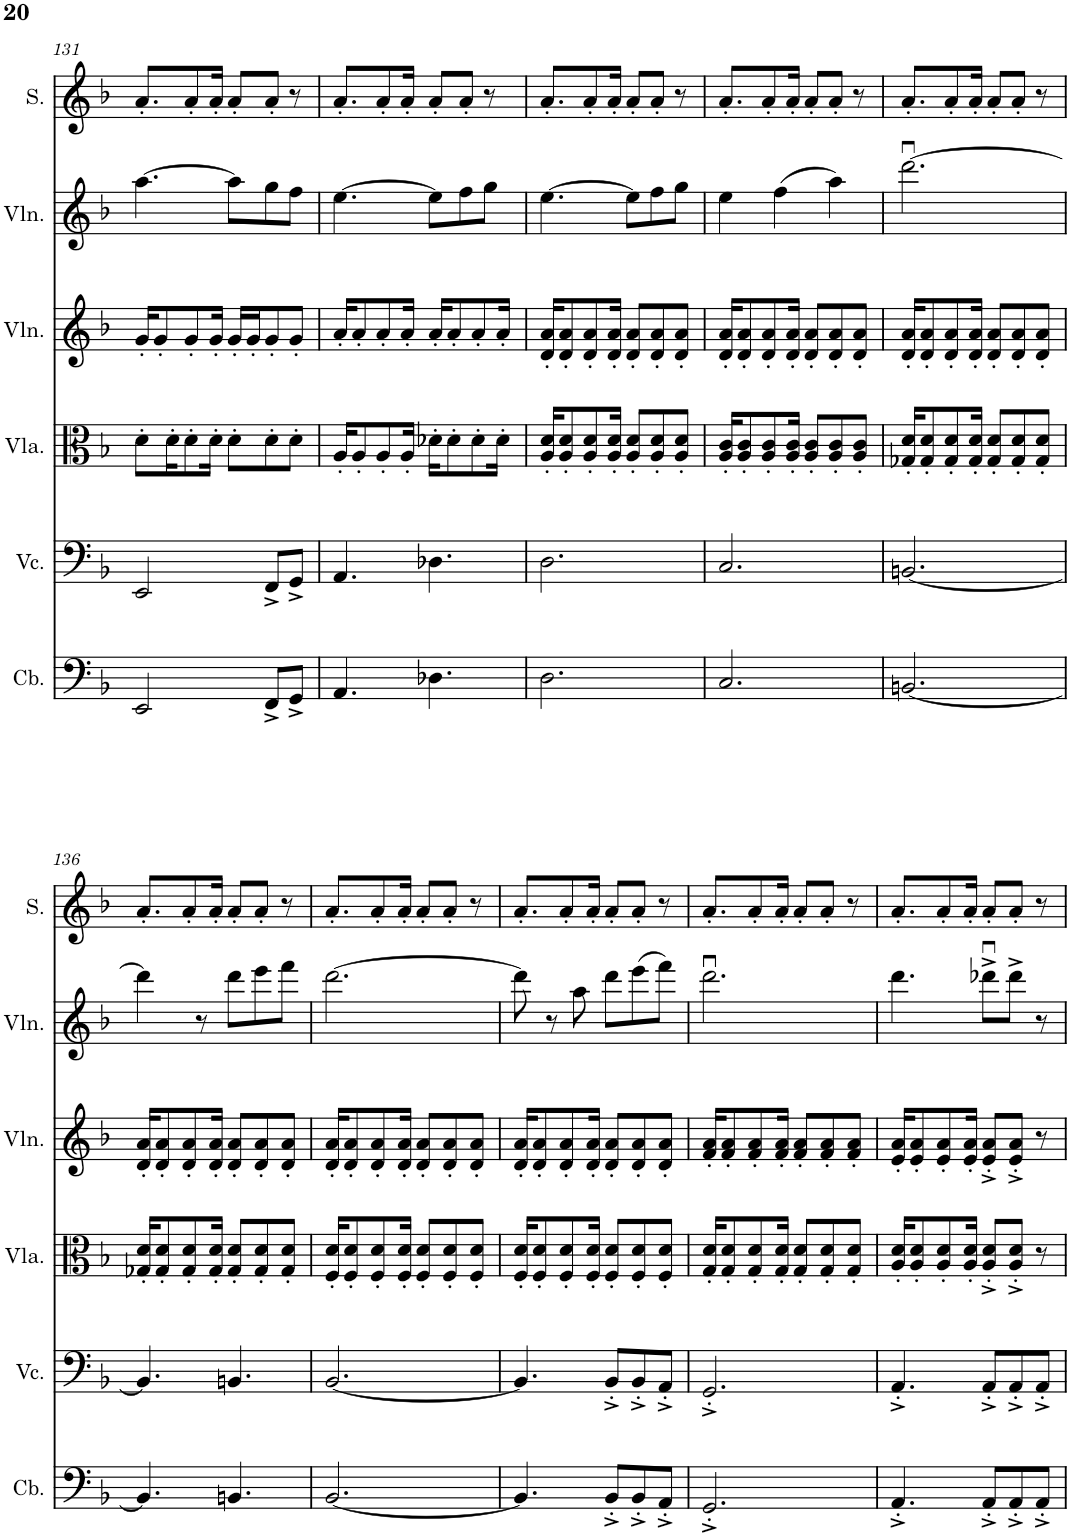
**kern	**kern	**kern	**kern	**kern	**kern
*part6	*part5	*part4	*part3	*part2	*part1
*staff6	*staff5	*staff4	*staff3	*staff2	*staff1
*I"低音提琴	*I"大提琴	*I"中提琴	*I"小提琴	*I"小提琴	*I"女高音
!!LO:PB:g=z
*clefF4	*clefF4	*clefC3	*clefG2	*clefG2	*clefX
*Trd7c12	*	*	*	*	*
*k[b-]	*k[b-]	*k[b-]	*k[b-]	*k[b-]	*k[b-]
*M6/8	*M6/8	*M6/8	*M6/8	*M6/8	*M6/8
=131	=131	=131	=131	=131	=131
2EE/	2EE/	8d'\L	16g'/KL	[4.aa\	8.a'/L
.	.	.	8g'/	.	.
.	.	16d'\K	.	.	.
.	.	8d'\	8g'/	.	8a'/
.	.	16d'\Jk	16g'/Jk	.	16a'/Jk
.	.	8d'\L	16g'/LL	8aa\L]	8a'/L
.	.	.	16g'/J	.	.
8FF^/L	8FF^/L	8d'\	8g'/	8gg\	8a'/J
8GG^/J	8GG^/J	8d'\J	8g'/J	8ff\J	8r
=132	=132	=132	=132	=132	=132
4.AA/	4.AA/	16A'/KL	16a'/KL	[4.ee\	8.a'/L
.	.	8A'/	8a'/	.	.
.	.	8A'/	8a'/	.	8a'/
.	.	16A'/Jk	16a'/Jk	.	16a'/Jk
4.D-X\	4.D-X\	16d-X'\KL	16a'/KL	8ee\L]	8a'/L
.	.	8d-'\	8a'/	.	.
.	.	.	.	8ff\	8a'/J
.	.	8d-'\	8a'/	.	.
.	.	.	.	8gg\J	8r
.	.	16d-'\Jk	16a'/Jk	.	.
=133	=133	=133	=133	=133	=133
2.D\	2.D\	16A/' 16d/'KL	16d/' 16a/'KL	[4.ee\	8.a'/L
.	.	8A/' 8d/'	8d/' 8a/'	.	.
.	.	8A/' 8d/'	8d/' 8a/'	.	8a'/
.	.	16A/' 16d/'Jk	16d/' 16a/'Jk	.	16a'/Jk
.	.	8A/' 8d/'L	8d/' 8a/'L	8ee\L]	8a'/L
.	.	8A/' 8d/'	8d/' 8a/'	8ff\	8a'/J
.	.	8A/' 8d/'J	8d/' 8a/'J	8gg\J	8r
=134	=134	=134	=134	=134	=134
2.C/	2.C/	16A/' 16c/'KL	16d/' 16a/'KL	4ee\	8.a'/L
.	.	8A/' 8c/'	8d/' 8a/'	.	.
.	.	8A/' 8c/'	8d/' 8a/'	.	8a'/
.	.	.	.	(4ff\	.
.	.	16A/' 16c/'Jk	16d/' 16a/'Jk	.	16a'/Jk
.	.	8A/' 8c/'L	8d/' 8a/'L	.	8a'/L
.	.	8A/' 8c/'	8d/' 8a/'	4aa\)	8a'/J
.	.	8A/' 8c/'J	8d/' 8a/'J	.	8r
=135	=135	=135	=135	=135	=135
[2.BBn/	[2.BBn/	16G-X/' 16d/'KL	16d/' 16a/'KL	[2.dddu\	8.a'/L
.	.	8G-/' 8d/'	8d/' 8a/'	.	.
.	.	8G-/' 8d/'	8d/' 8a/'	.	8a'/
.	.	16G-/' 16d/'Jk	16d/' 16a/'Jk	.	16a'/Jk
.	.	8G-/' 8d/'L	8d/' 8a/'L	.	8a'/L
.	.	8G-/' 8d/'	8d/' 8a/'	.	8a'/J
.	.	8G-/' 8d/'J	8d/' 8a/'J	.	8r
!!LO:LB:g=z
=136	=136	=136	=136	=136	=136
4.BB/]	4.BB/]	16G-X/' 16d/'KL	16d/' 16a/'KL	4ddd\]	8.a'/L
.	.	8G-/' 8d/'	8d/' 8a/'	.	.
.	.	8G-/' 8d/'	8d/' 8a/'	.	8a'/
.	.	.	.	8r	.
.	.	16G-/' 16d/'Jk	16d/' 16a/'Jk	.	16a'/Jk
4.BBn/	4.BBn/	8G-/' 8d/'L	8d/' 8a/'L	8ddd\L	8a'/L
.	.	8G-/' 8d/'	8d/' 8a/'	8eee\	8a'/J
.	.	8G-/' 8d/'J	8d/' 8a/'J	8fff\J	8r
=137	=137	=137	=137	=137	=137
[2.BB-/	[2.BB-/	16F/' 16d/'KL	16d/' 16a/'KL	[2.ddd\	8.a'/L
.	.	8F/' 8d/'	8d/' 8a/'	.	.
.	.	8F/' 8d/'	8d/' 8a/'	.	8a'/
.	.	16F/' 16d/'Jk	16d/' 16a/'Jk	.	16a'/Jk
.	.	8F/' 8d/'L	8d/' 8a/'L	.	8a'/L
.	.	8F/' 8d/'	8d/' 8a/'	.	8a'/J
.	.	8F/' 8d/'J	8d/' 8a/'J	.	8r
=138	=138	=138	=138	=138	=138
4.BB-/]	4.BB-/]	16F/' 16d/'KL	16d/' 16a/'KL	8ddd\]	8.a'/L
.	.	8F/' 8d/'	8d/' 8a/'	.	.
.	.	.	.	8r	.
.	.	8F/' 8d/'	8d/' 8a/'	.	8a'/
.	.	.	.	8aa\	.
.	.	16F/' 16d/'Jk	16d/' 16a/'Jk	.	16a'/Jk
8BB-'^/L	8BB-'^/L	8F/' 8d/'L	8d/' 8a/'L	8ddd\L	8a'/L
8BB-'^/	8BB-'^/	8F/' 8d/'	8d/' 8a/'	(8eee\	8a'/J
8AA'^/J	8AA'^/J	8F/' 8d/'J	8d/' 8a/'J	8fff\J)	8r
=139	=139	=139	=139	=139	=139
2.GG'^/	2.GG'^/	16G/' 16d/'KL	16f/' 16a/'KL	2.dddu\	8.a'/L
.	.	8G/' 8d/'	8f/' 8a/'	.	.
.	.	8G/' 8d/'	8f/' 8a/'	.	8a'/
.	.	16G/' 16d/'Jk	16f/' 16a/'Jk	.	16a'/Jk
.	.	8G/' 8d/'L	8f/' 8a/'L	.	8a'/L
.	.	8G/' 8d/'	8f/' 8a/'	.	8a'/J
.	.	8G/' 8d/'J	8f/' 8a/'J	.	8r
=140	=140	=140	=140	=140	=140
4.AA'^/	4.AA'^/	16A/' 16d/'KL	16e/' 16a/'KL	4.ddd\	8.a'/L
.	.	8A/' 8d/'	8e/' 8a/'	.	.
.	.	8A/' 8d/'	8e/' 8a/'	.	8a'/
.	.	16A/' 16d/'Jk	16e/' 16a/'Jk	.	16a'/Jk
8AA'^/L	8AA'^/L	8A/'^ 8d/'^L	8e/'^ 8a/'^L	8ddd-Xu^\L	8a'/L
8AA'^/	8AA'^/	8A/'^ 8d/'^J	8e/'^ 8a/'^J	8ddd-^\J	8a'/J
8AA'^/J	8AA'^/J	8r	8r	8r	8r
=	=	=	=	=	=
*-	*-	*-	*-	*-	*-
